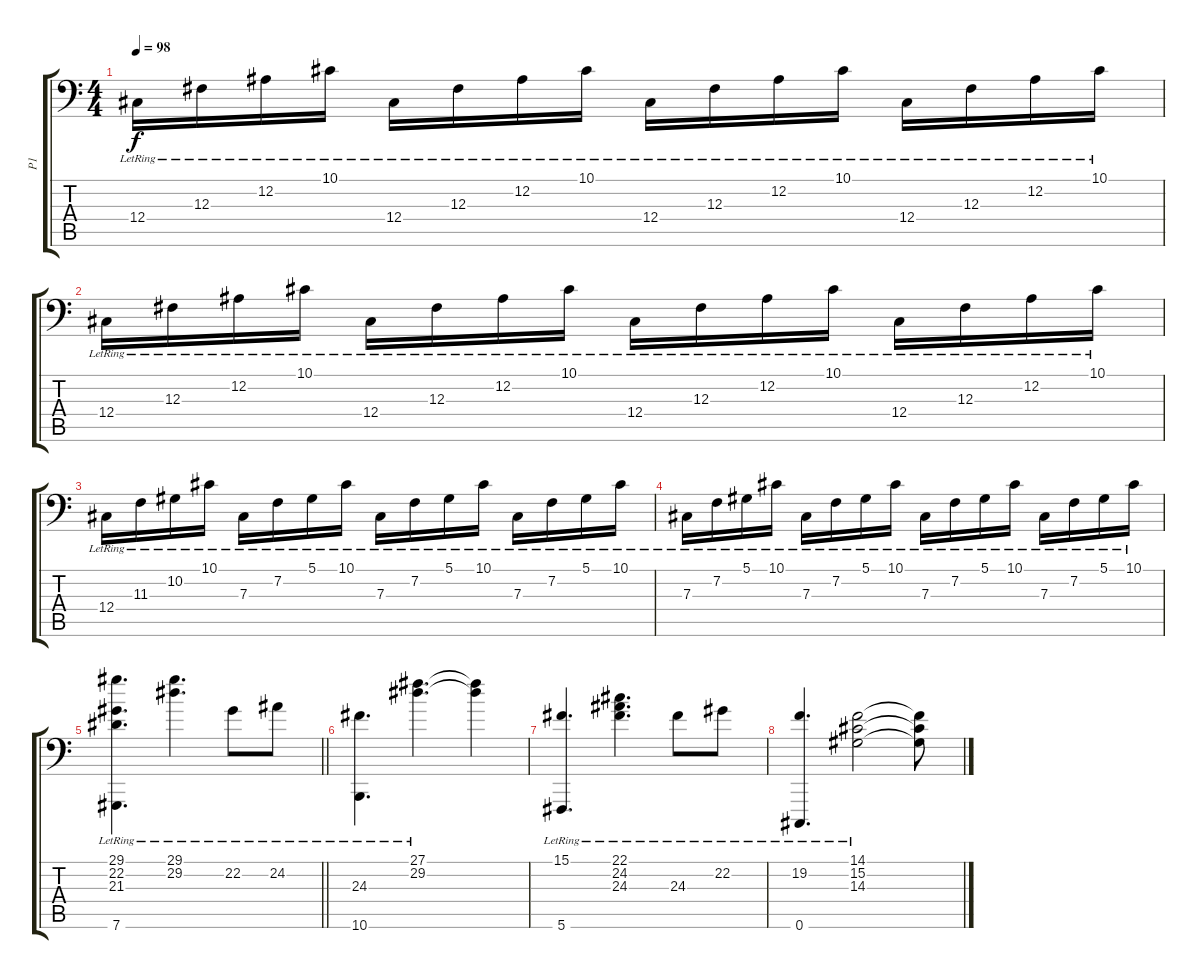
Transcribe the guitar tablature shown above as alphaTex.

\track ("P1" "P1") {instrument acousticgrandpiano}
\staff {score tabs}
\tuning (Eb3 Bb2 Gb2 Db2 Ab1 Db1) {hide}
\ts (4 4)
\tempo 98
\clef f4
\ks c
12.4{lr}.16{dy f} 12.3{lr}.16 12.2{lr}.16 10.1{lr}.16 12.4{lr}.16 12.3{lr}.16 12.2{lr}.16 10.1{lr}.16 12.4{lr}.16 12.3{lr}.16 12.2{lr}.16 10.1{lr}.16 12.4{lr}.16 12.3{lr}.16 12.2{lr}.16 10.1{lr}.16 |
12.4{lr}.16 12.3{lr}.16 12.2{lr}.16 10.1{lr}.16 12.4{lr}.16 12.3{lr}.16 12.2{lr}.16 10.1{lr}.16 12.4{lr}.16 12.3{lr}.16 12.2{lr}.16 10.1{lr}.16 12.4{lr}.16 12.3{lr}.16 12.2{lr}.16 10.1{lr}.16 |
12.4{lr}.16 11.3{lr}.16 10.2{lr}.16 10.1{lr}.16 7.3{lr}.16 7.2{lr}.16 5.1{lr}.16 10.1{lr}.16 7.3{lr}.16 7.2{lr}.16 5.1{lr}.16 10.1{lr}.16 7.3{lr}.16 7.2{lr}.16 5.1{lr}.16 10.1{lr}.16 |
7.3{lr}.16 7.2{lr}.16 5.1{lr}.16 10.1{lr}.16 7.3{lr}.16 7.2{lr}.16 5.1{lr}.16 10.1{lr}.16 7.3{lr}.16 7.2{lr}.16 5.1{lr}.16 10.1{lr}.16 7.3{lr}.16 7.2{lr}.16 5.1{lr}.16 10.1{lr}.16 |
\barLineRight lightlight
(29.1{lr} 22.2{lr} 21.3{lr} 7.6{lr}).4{d} (29.1{lr} 29.2{lr}).4{d} 22.2{lr}.8 24.2{lr}.8 |
(24.3{lr} 10.6{lr}).4{d} (27.1{lr} 29.2{lr}).4{d} (27.1{t} 29.2{t}).4 |
(15.1{lr} 5.6{lr}).4{d} (22.1{lr} 24.2{lr} 24.3{lr}).4{d} 24.3{lr}.8 22.2{lr}.8 |
(19.2{lr} 0.6{lr}).4{d} (14.1{lr} 15.2{lr} 14.3{lr}).2 (14.1{t} 15.2{t} 14.3{t}).8
